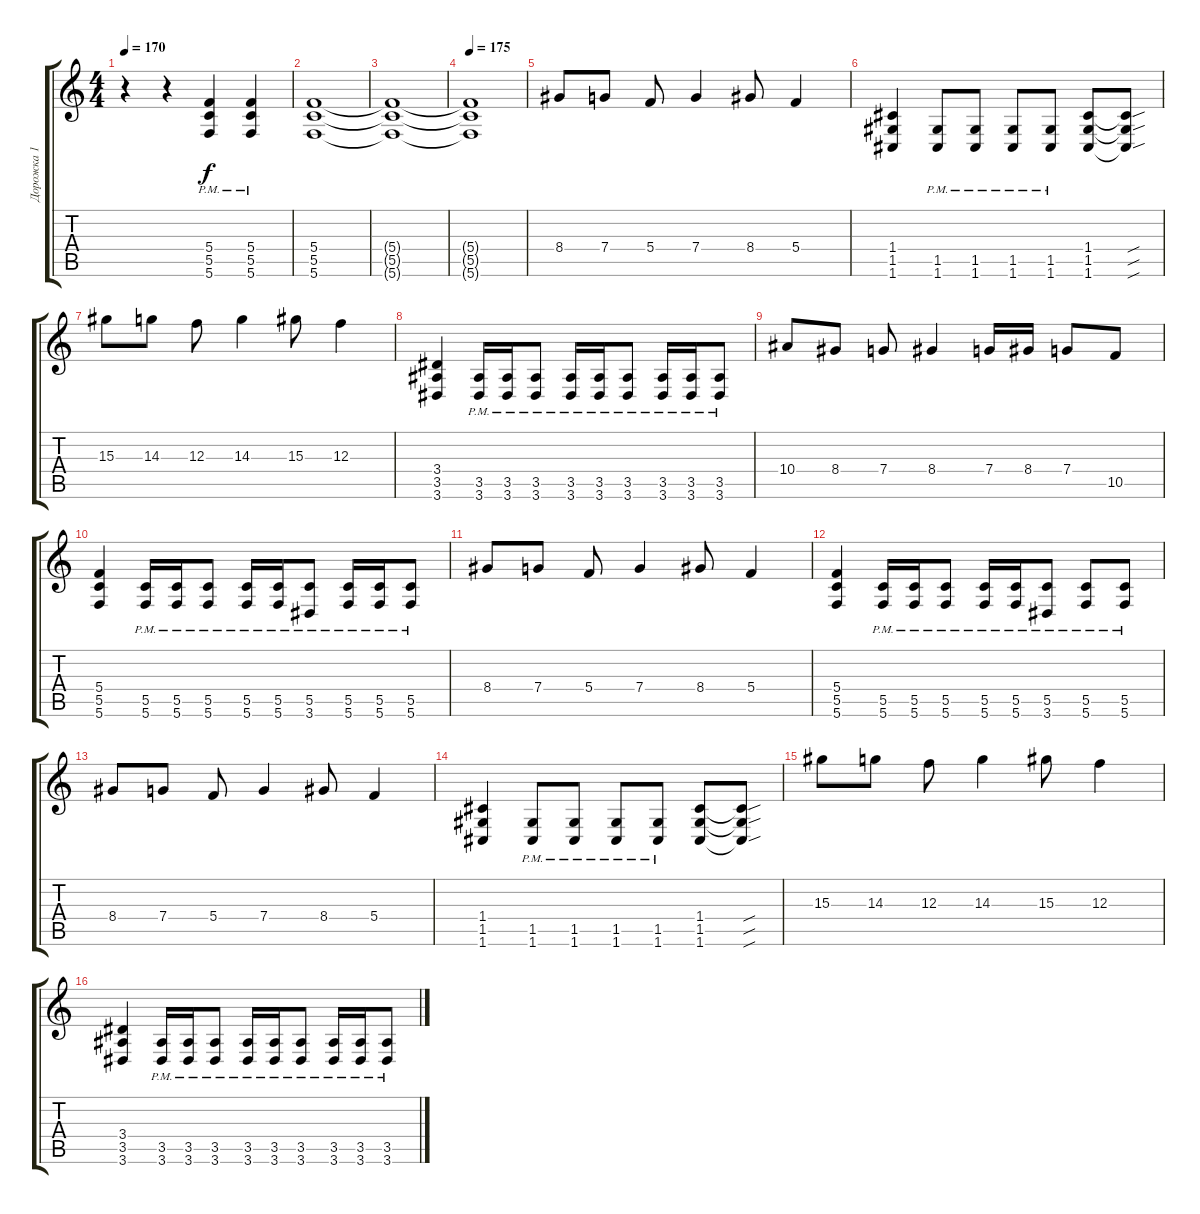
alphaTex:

\track ("Дорожка 1" "Дорожка 1") {instrument overdrivenguitar}
\staff {score tabs}
\tuning (D4 A3 F3 C3 G2 C2) {hide}
\ts (4 4)
\tempo 170
\clef g2
\ks c
r.4{dy f} r.4 (5.4{pm} 5.5{pm} 5.6{pm}).4 (5.4{pm} 5.5{pm} 5.6{pm}).4 |
(5.4 5.5 5.6).1 |
(5.4{t} 5.5{t} 5.6{t}).1 |
\tempo 175
(5.4{t} 5.5{t} 5.6{t}).1 |
8.4.8 7.4.8 5.4.8 7.4.4 8.4.8 5.4.4 |
(1.4 1.5 1.6).4 (1.5{pm} 1.6{pm}).8 (1.5{pm} 1.6{pm}).8 (1.5{pm} 1.6{pm}).8 (1.5{pm} 1.6{pm}).8 (1.4 1.5 1.6).8 (1.4{sou t} 1.5{sou t} 1.6{sou t}).8 |
15.3.8 14.3.8 12.3.8 14.3.4 15.3.8 12.3.4 |
(3.4 3.5 3.6).4 (3.5{pm} 3.6{pm}).16 (3.5{pm} 3.6{pm}).16 (3.5{pm} 3.6{pm}).8 (3.5{pm} 3.6{pm}).16 (3.5{pm} 3.6{pm}).16 (3.5{pm} 3.6{pm}).8 (3.5{pm} 3.6{pm}).16 (3.5{pm} 3.6{pm}).16 (3.5{pm} 3.6{pm}).8 |
10.4.8 8.4.8 7.4.8 8.4.4 7.4.16 8.4.16 7.4.8 10.5.8 |
(5.4 5.5 5.6).4 (5.5{pm} 5.6{pm}).16 (5.5{pm} 5.6{pm}).16 (5.5{pm} 5.6{pm}).8 (5.5{pm} 5.6{pm}).16 (5.5{pm} 5.6{pm}).16 (5.5{pm} 3.6{pm}).8 (5.5{pm} 5.6{pm}).16 (5.5{pm} 5.6{pm}).16 (5.5{pm} 5.6{pm}).8 |
8.4.8 7.4.8 5.4.8 7.4.4 8.4.8 5.4.4 |
(5.4 5.5 5.6).4 (5.5{pm} 5.6{pm}).16 (5.5{pm} 5.6{pm}).16 (5.5{pm} 5.6{pm}).8 (5.5{pm} 5.6{pm}).16 (5.5{pm} 5.6{pm}).16 (5.5{pm} 3.6{pm}).8 (5.5{pm} 5.6{pm}).8 (5.5{pm} 5.6{pm}).8 |
8.4.8 7.4.8 5.4.8 7.4.4 8.4.8 5.4.4 |
(1.4 1.5 1.6).4 (1.5{pm} 1.6{pm}).8 (1.5{pm} 1.6{pm}).8 (1.5{pm} 1.6{pm}).8 (1.5{pm} 1.6{pm}).8 (1.4 1.5 1.6).8 (1.4{sou t} 1.5{sou t} 1.6{sou t}).8 |
15.3.8 14.3.8 12.3.8 14.3.4 15.3.8 12.3.4 |
(3.4 3.5 3.6).4 (3.5{pm} 3.6{pm}).16 (3.5{pm} 3.6{pm}).16 (3.5{pm} 3.6{pm}).8 (3.5{pm} 3.6{pm}).16 (3.5{pm} 3.6{pm}).16 (3.5{pm} 3.6{pm}).8 (3.5{pm} 3.6{pm}).16 (3.5{pm} 3.6{pm}).16 (3.5{pm} 3.6{pm}).8
